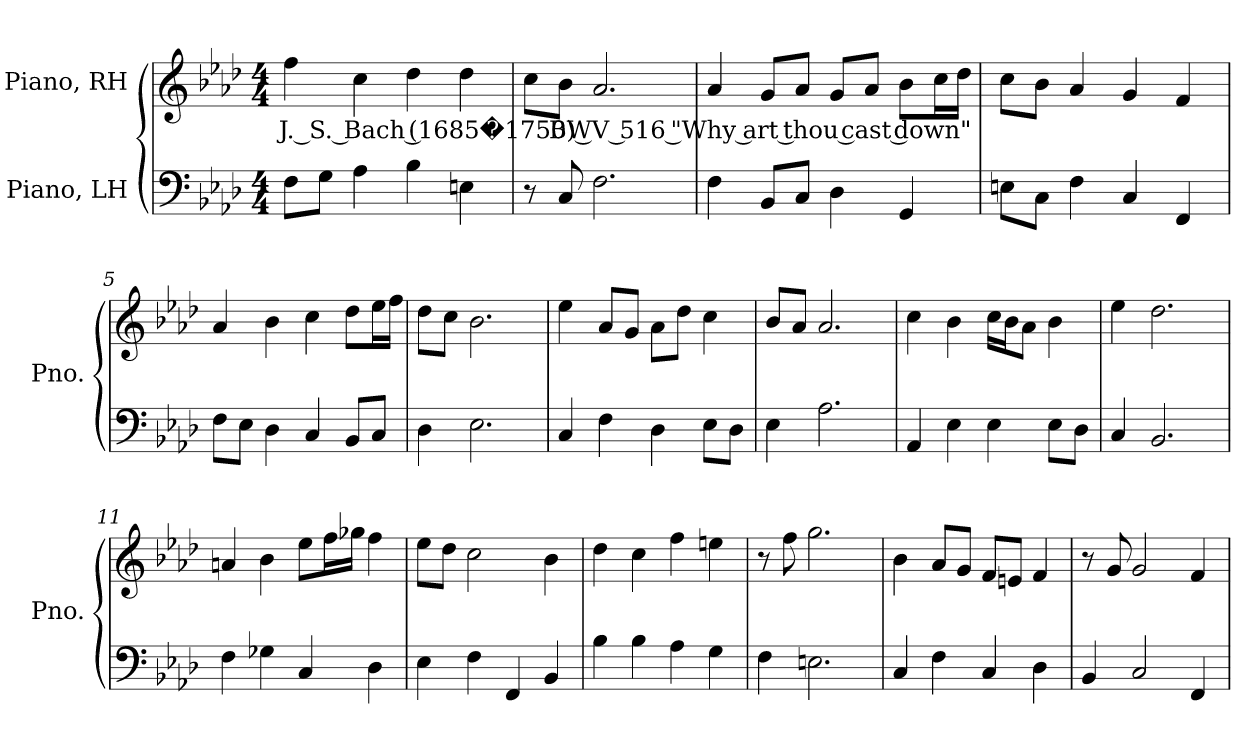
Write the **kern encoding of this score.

**kern	**kern	**text
*part2	*part1	*part1
*staff2	*staff1	*staff1
*I"Piano, LH	*I"Piano, RH	*
*I'Pno.	*I'Pno.	*
*clefF4	*clefG2	*
*k[b-e-a-d-]	*k[b-e-a-d-]	*
*M4/4	*M4/4	*
*MM90	*MM90	*
=1	=1	=1
!	!	!LO:LY:b
8F\L	4ff\	J. S. Bach (1685�1750) BWV 516 "Why art thou cast down"
8G\J	.	.
4A-\	4cc\	.
4B-\	4dd-\	.
4En\	4dd-\	.
!!LO:LB:g=z
=2	=2	=2
8r	8cc\L	.
8C/	8b-\J	.
2.F\	2.a-/	.
=3	=3	=3
4F\	4a-/	.
8BB-/L	8g/L	.
8C/J	8a-/J	.
4D-\	8g/L	.
.	8a-/J	.
4GG/	8b-\L	.
.	16cc\L	.
.	16dd-\JJ	.
=4	=4	=4
8En\L	8cc\L	.
8C\J	8b-\J	.
4F\	4a-/	.
4C/	4g/	.
4FF/	4f/	.
=5	=5	=5
8F\L	4a-/	.
8E-\J	.	.
4D-\	4b-\	.
4C/	4cc\	.
8BB-/L	8dd-\L	.
8C/J	16ee-\L	.
.	16ff\JJ	.
=6	=6	=6
4D-\	8dd-\L	.
.	8cc\J	.
2.E-\	2.b-\	.
=7	=7	=7
4C/	4ee-\	.
4F\	8a-/L	.
.	8g/J	.
4D-\	8a-\L	.
.	8dd-\J	.
8E-\L	4cc\	.
8D-\J	.	.
!!LO:LB:g=z
=8	=8	=8
4E-\	8b-/L	.
.	8a-/J	.
2.A-\	2.a-/	.
=9	=9	=9
4AA-/	4cc\	.
4E-\	4b-\	.
4E-\	16cc\LL	.
.	16b-\J	.
.	8a-\J	.
8E-\L	4b-\	.
8D-\J	.	.
=10	=10	=10
4C/	4ee-\	.
2.BB-/	2.dd-\	.
=11	=11	=11
4F\	4an/	.
4G-X\	4b-\	.
4C/	8ee-\L	.
.	16ff\L	.
.	16gg-X\JJ	.
4D-\	4ff\	.
=12	=12	=12
4E-\	8ee-\L	.
.	8dd-\J	.
4F\	2cc\	.
4FF/	.	.
4BB-/	4b-\	.
=13	=13	=13
4B-\	4dd-\	.
4B-\	4cc\	.
4A-\	4ff\	.
4G\	4een\	.
=14	=14	=14
4F\	8r	.
.	8ff\	.
2.En\	2.gg\	.
!!LO:LB:g=z
=15	=15	=15
4C/	4b-\	.
4F\	8a-/L	.
.	8g/J	.
4C/	8f/L	.
.	8en/J	.
4D-\	4f/	.
=16	=16	=16
4BB-/	8r	.
.	8g/	.
2C/	2g/	.
4FF/	4f/	.
=	=	=
*-	*-	*-
